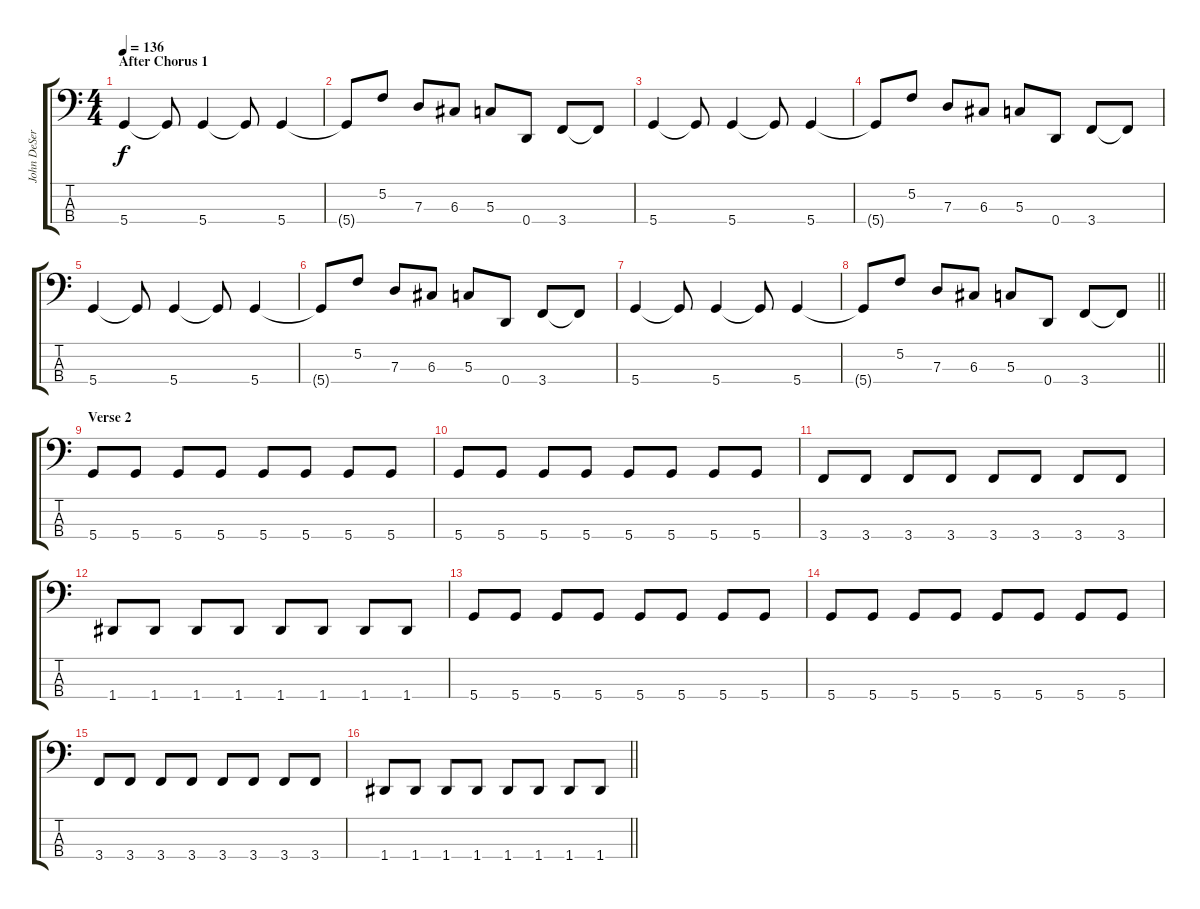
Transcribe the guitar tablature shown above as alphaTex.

\track ("John DeServio" "John DeSer") {instrument electricbassfinger}
\staff {score tabs}
\tuning (F2 C2 G1 D1) {hide}
\ts (4 4)
\section ("" "After Chorus 1")
\tempo 136
\clef f4
\ks c
5.4.4{dy f} 5.4{t}.8 5.4.4 5.4{t}.8 5.4.4 |
5.4{t}.8 5.2.8 7.3.8 6.3.8 5.3.8 0.4.8 3.4.8 3.4{t}.8 |
5.4.4 5.4{t}.8 5.4.4 5.4{t}.8 5.4.4 |
5.4{t}.8 5.2.8 7.3.8 6.3.8 5.3.8 0.4.8 3.4.8 3.4{t}.8 |
5.4.4 5.4{t}.8 5.4.4 5.4{t}.8 5.4.4 |
5.4{t}.8 5.2.8 7.3.8 6.3.8 5.3.8 0.4.8 3.4.8 3.4{t}.8 |
5.4.4 5.4{t}.8 5.4.4 5.4{t}.8 5.4.4 |
\barLineRight lightlight
5.4{t}.8 5.2.8 7.3.8 6.3.8 5.3.8 0.4.8 3.4.8 3.4{t}.8 |
\section ("" "Verse 2")
5.4.8 5.4.8 5.4.8 5.4.8 5.4.8 5.4.8 5.4.8 5.4.8 |
5.4.8 5.4.8 5.4.8 5.4.8 5.4.8 5.4.8 5.4.8 5.4.8 |
3.4.8 3.4.8 3.4.8 3.4.8 3.4.8 3.4.8 3.4.8 3.4.8 |
1.4.8 1.4.8 1.4.8 1.4.8 1.4.8 1.4.8 1.4.8 1.4.8 |
5.4.8 5.4.8 5.4.8 5.4.8 5.4.8 5.4.8 5.4.8 5.4.8 |
5.4.8 5.4.8 5.4.8 5.4.8 5.4.8 5.4.8 5.4.8 5.4.8 |
3.4.8 3.4.8 3.4.8 3.4.8 3.4.8 3.4.8 3.4.8 3.4.8 |
\barLineRight lightlight
1.4.8 1.4.8 1.4.8 1.4.8 1.4.8 1.4.8 1.4.8 1.4.8
